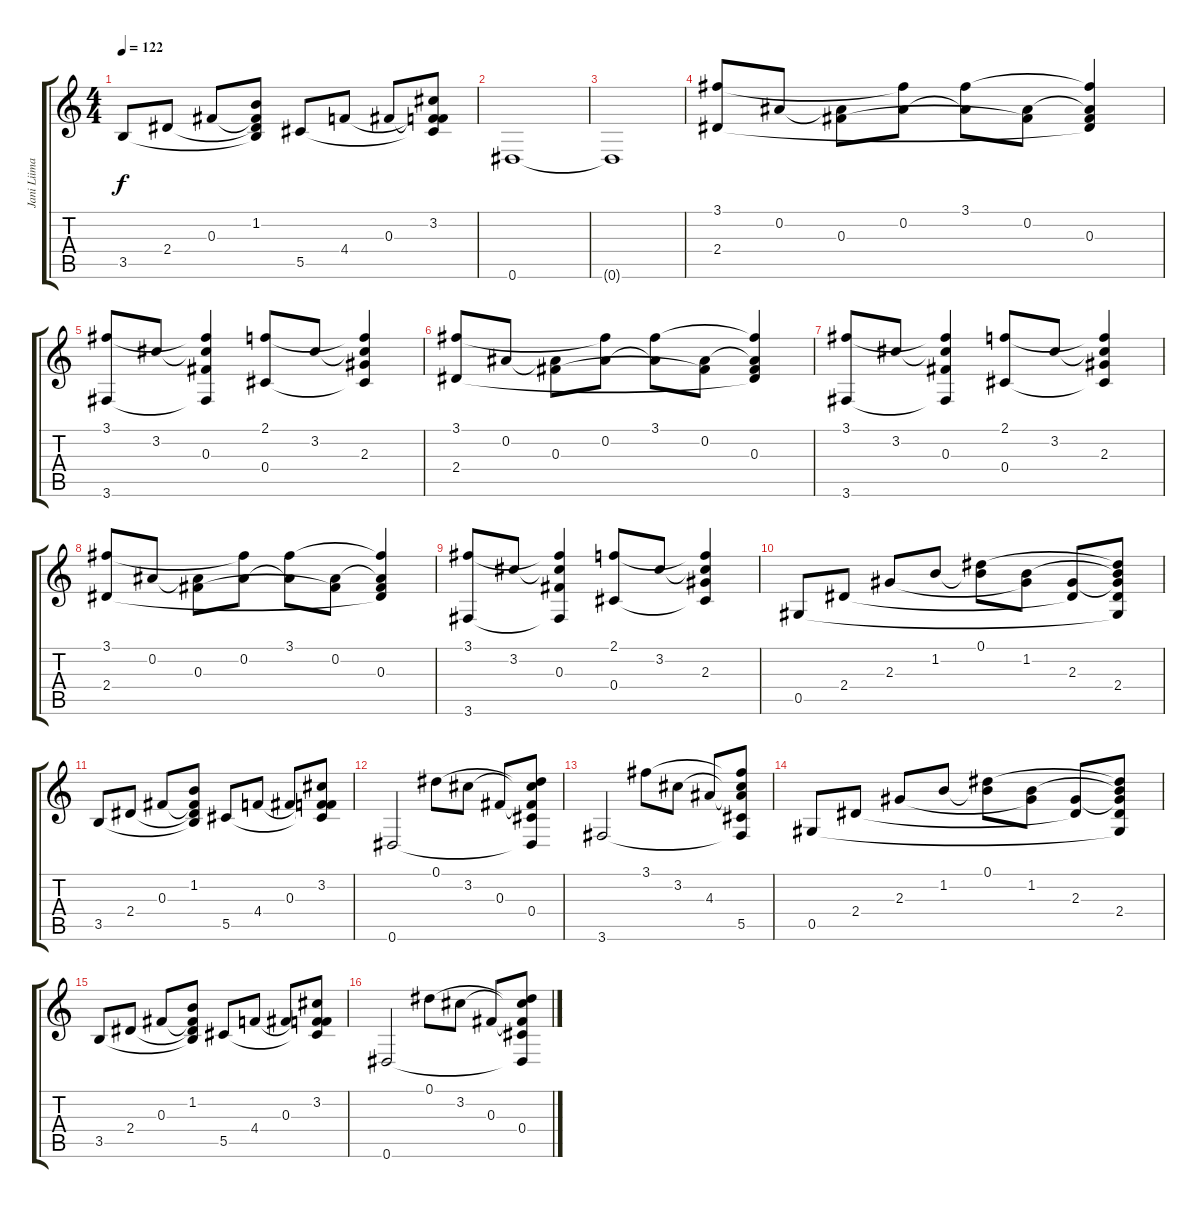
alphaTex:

\track ("Jani Liimatainen" "Jani Liima") {instrument electricguitarclean}
\staff {score tabs}
\tuning (Eb4 Bb3 Gb3 Db3 Ab2 Eb2) {hide}
\ts (4 4)
\tempo 122
\clef g2
\ks c
3.5.8{dy f} 2.4.8 0.3.8 (1.2 0.3{t} 2.4{t} 3.5{t}).8 5.5.8 4.4.8 0.3.8 (3.2 0.3{t} 4.4{t} 5.5{t}).8 |
0.6.1 |
0.6{t}.1 |
(3.1 2.4).8 0.2.8 (0.2{t} 0.3).8 (3.1{t} 0.2).8 (3.1 0.2{t}).8 (0.2 0.3{t}).8 (3.1{t} 0.2{t} 0.3 2.4{t}).4 |
(3.1 3.6).8 3.2.8 (3.1{t} 3.2{t} 0.3 3.6{t}).4 (2.1 0.4).8 3.2.8 (2.1{t} 3.2{t} 2.3 0.4{t}).4 |
(3.1 2.4).8 0.2.8 (0.2{t} 0.3).8 (3.1{t} 0.2).8 (3.1 0.2{t}).8 (0.2 0.3{t}).8 (3.1{t} 0.2{t} 0.3 2.4{t}).4 |
(3.1 3.6).8 3.2.8 (3.1{t} 3.2{t} 0.3 3.6{t}).4 (2.1 0.4).8 3.2.8 (2.1{t} 3.2{t} 2.3 0.4{t}).4 |
(3.1 2.4).8 0.2.8 (0.2{t} 0.3).8 (3.1{t} 0.2).8 (3.1 0.2{t}).8 (0.2 0.3{t}).8 (3.1{t} 0.2{t} 0.3 2.4{t}).4 |
(3.1 3.6).8 3.2.8 (3.1{t} 3.2{t} 0.3 3.6{t}).4 (2.1 0.4).8 3.2.8 (2.1{t} 3.2{t} 2.3 0.4{t}).4 |
0.5.8 2.4.8 2.3.8 1.2.8 (0.1 1.2{t}).8 (1.2 2.3{t}).8 (2.3 2.4{t}).8 (0.1{t} 1.2{t} 2.3{t} 2.4 0.5{t}).8 |
3.5.8 2.4.8 0.3.8 (1.2 0.3{t} 2.4{t} 3.5{t}).8 5.5.8 4.4.8 0.3.8 (3.2 0.3{t} 4.4{t} 5.5{t}).8 |
0.6.2 0.1.8 3.2.8 0.3.8 (0.1{t} 3.2{t} 0.3{t} 0.4 0.6{t}).8 |
3.6.2 3.1.8 3.2.8 4.3.8 (3.1{t} 3.2{t} 4.3{t} 5.5 3.6{t}).8 |
0.5.8 2.4.8 2.3.8 1.2.8 (0.1 1.2{t}).8 (1.2 2.3{t}).8 (2.3 2.4{t}).8 (0.1{t} 1.2{t} 2.3{t} 2.4 0.5{t}).8 |
3.5.8 2.4.8 0.3.8 (1.2 0.3{t} 2.4{t} 3.5{t}).8 5.5.8 4.4.8 0.3.8 (3.2 0.3{t} 4.4{t} 5.5{t}).8 |
0.6.2 0.1.8 3.2.8 0.3.8 (0.1{t} 3.2{t} 0.3{t} 0.4 0.6{t}).8
